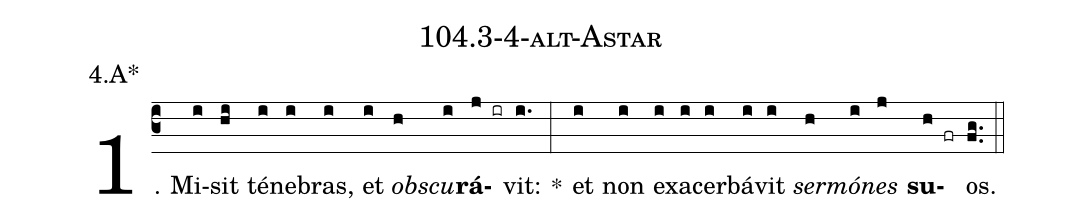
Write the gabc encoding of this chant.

name: 104.3-4-alt-Astar;
annotation: 4.A*;
%%
(c3)1. Mi(i)sit(hi) té(i)ne(i)bras,(i) et(i) <i>obs</i>(h)<i>cu</i>(i)<b>rá</b>(j ir)vit:(i.) *(:) et(i) non(i) ex(i)a(i)cer(i)bá(i)vit(i) <i>ser</i>(h)<i>mó</i>(i)<i>nes</i>(j) <b>su</b>(h fr)os.(fg..) (::)


%E(i) u(h) o(i) u(j) a(h) e.(fg..) (::)
